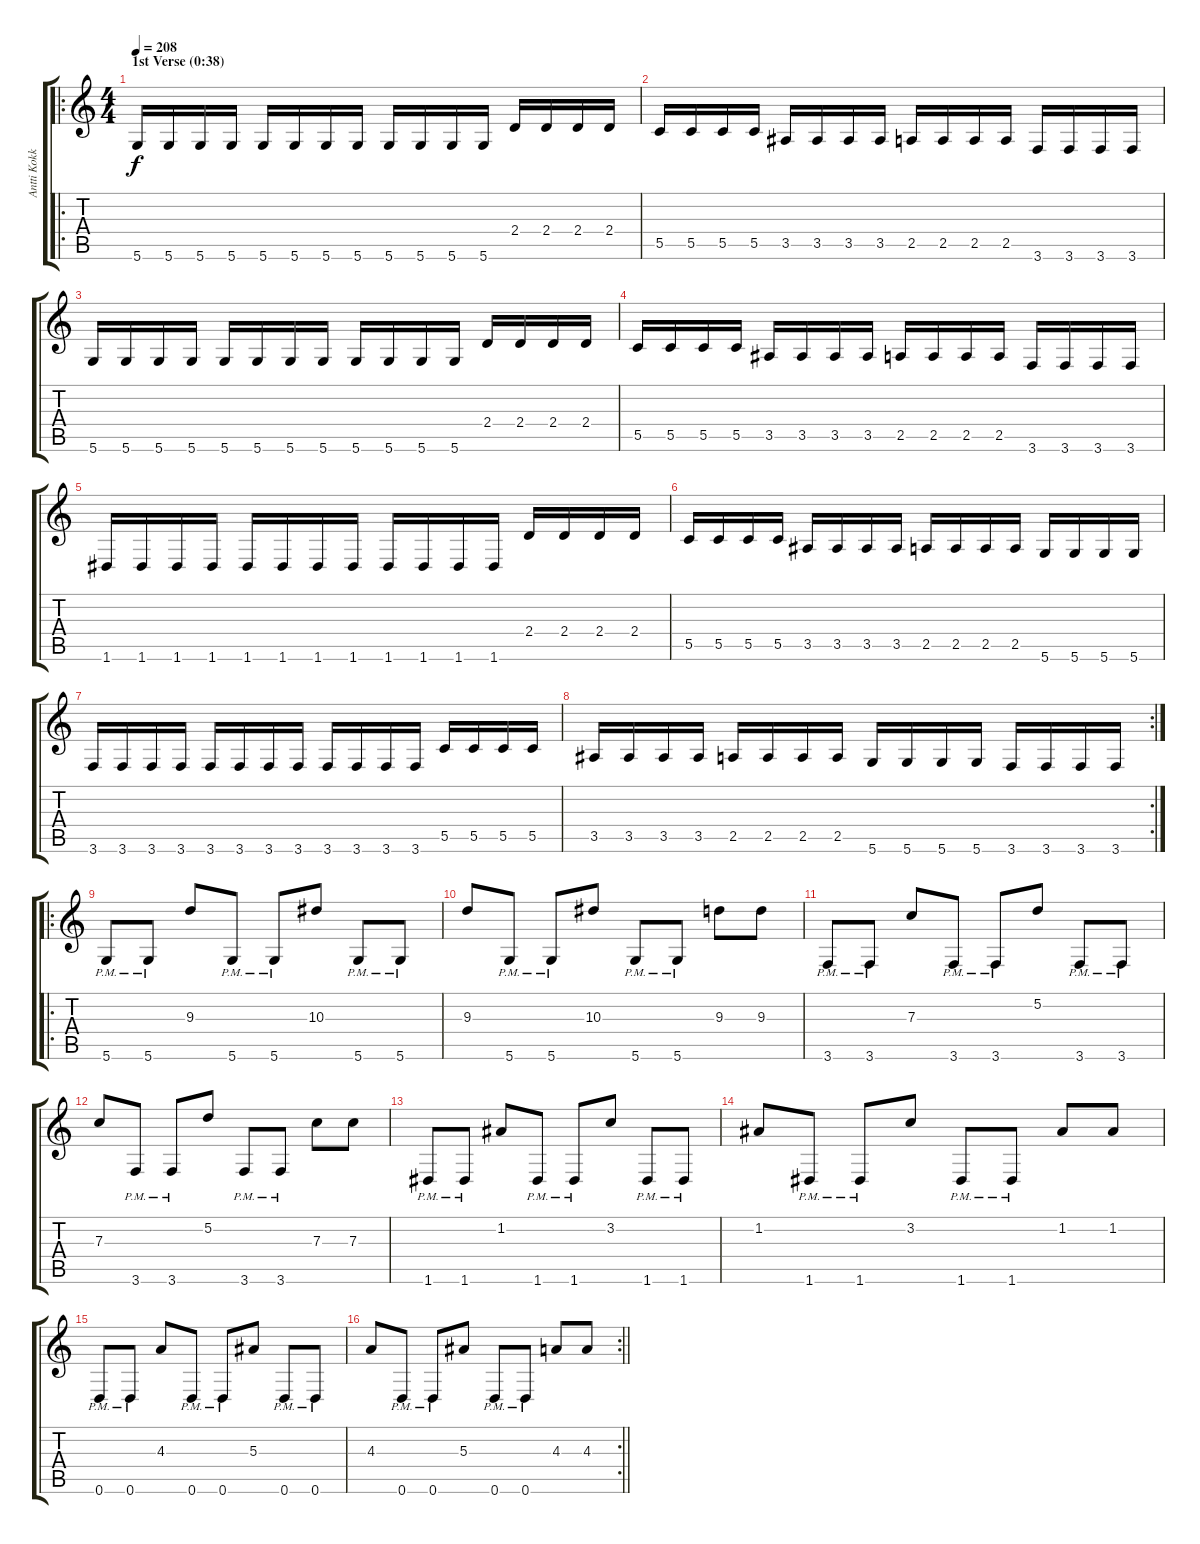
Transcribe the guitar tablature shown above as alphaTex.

\track ("Antti Kokko" "Antti Kokk") {instrument distortionguitar}
\staff {score tabs}
\tuning (D4 A3 F3 C3 G2 D2) {hide}
\ro
\ts (4 4)
\section ("" "1st Verse (0:38)")
\tempo 208
\clef g2
\ks c
5.6.16{dy f} 5.6.16 5.6.16 5.6.16 5.6.16 5.6.16 5.6.16 5.6.16 5.6.16 5.6.16 5.6.16 5.6.16 2.4.16 2.4.16 2.4.16 2.4.16 |
5.5.16 5.5.16 5.5.16 5.5.16 3.5.16 3.5.16 3.5.16 3.5.16 2.5.16 2.5.16 2.5.16 2.5.16 3.6.16 3.6.16 3.6.16 3.6.16 |
5.6.16 5.6.16 5.6.16 5.6.16 5.6.16 5.6.16 5.6.16 5.6.16 5.6.16 5.6.16 5.6.16 5.6.16 2.4.16 2.4.16 2.4.16 2.4.16 |
5.5.16 5.5.16 5.5.16 5.5.16 3.5.16 3.5.16 3.5.16 3.5.16 2.5.16 2.5.16 2.5.16 2.5.16 3.6.16 3.6.16 3.6.16 3.6.16 |
1.6.16 1.6.16 1.6.16 1.6.16 1.6.16 1.6.16 1.6.16 1.6.16 1.6.16 1.6.16 1.6.16 1.6.16 2.4.16 2.4.16 2.4.16 2.4.16 |
5.5.16 5.5.16 5.5.16 5.5.16 3.5.16 3.5.16 3.5.16 3.5.16 2.5.16 2.5.16 2.5.16 2.5.16 5.6.16 5.6.16 5.6.16 5.6.16 |
3.6.16 3.6.16 3.6.16 3.6.16 3.6.16 3.6.16 3.6.16 3.6.16 3.6.16 3.6.16 3.6.16 3.6.16 5.5.16 5.5.16 5.5.16 5.5.16 |
\rc 2
3.5.16 3.5.16 3.5.16 3.5.16 2.5.16 2.5.16 2.5.16 2.5.16 5.6.16 5.6.16 5.6.16 5.6.16 3.6.16 3.6.16 3.6.16 3.6.16 |
\ro
5.6{pm}.8 5.6{pm}.8 9.3.8 5.6{pm}.8 5.6{pm}.8 10.3.8 5.6{pm}.8 5.6{pm}.8 |
9.3.8 5.6{pm}.8 5.6{pm}.8 10.3.8 5.6{pm}.8 5.6{pm}.8 9.3.8 9.3.8 |
3.6{pm}.8 3.6{pm}.8 7.3.8 3.6{pm}.8 3.6{pm}.8 5.2.8 3.6{pm}.8 3.6{pm}.8 |
7.3.8 3.6{pm}.8 3.6{pm}.8 5.2.8 3.6{pm}.8 3.6{pm}.8 7.3.8 7.3.8 |
1.6{pm}.8 1.6{pm}.8 1.2.8 1.6{pm}.8 1.6{pm}.8 3.2.8 1.6{pm}.8 1.6{pm}.8 |
1.2.8 1.6{pm}.8 1.6{pm}.8 3.2.8 1.6{pm}.8 1.6{pm}.8 1.2.8 1.2.8 |
0.6{pm}.8 0.6{pm}.8 4.3.8 0.6{pm}.8 0.6{pm}.8 5.3.8 0.6{pm}.8 0.6{pm}.8 |
\rc 2
\barLineRight lightlight
4.3.8 0.6{pm}.8 0.6{pm}.8 5.3.8 0.6{pm}.8 0.6{pm}.8 4.3.8 4.3.8
